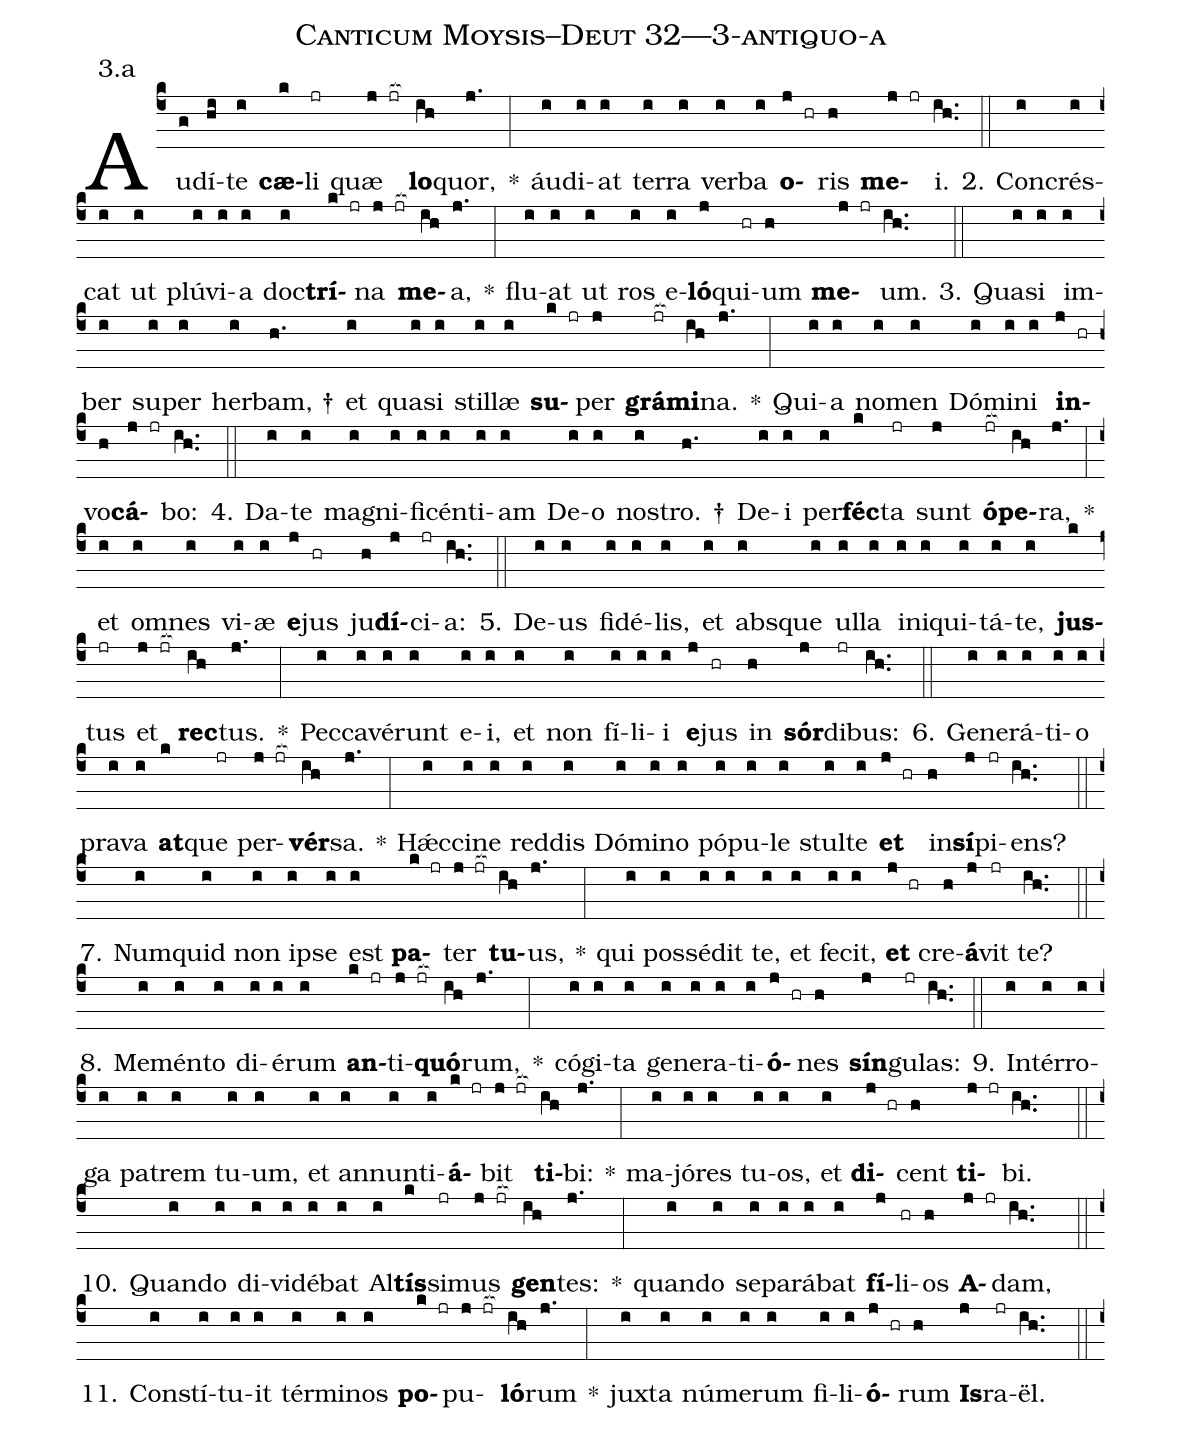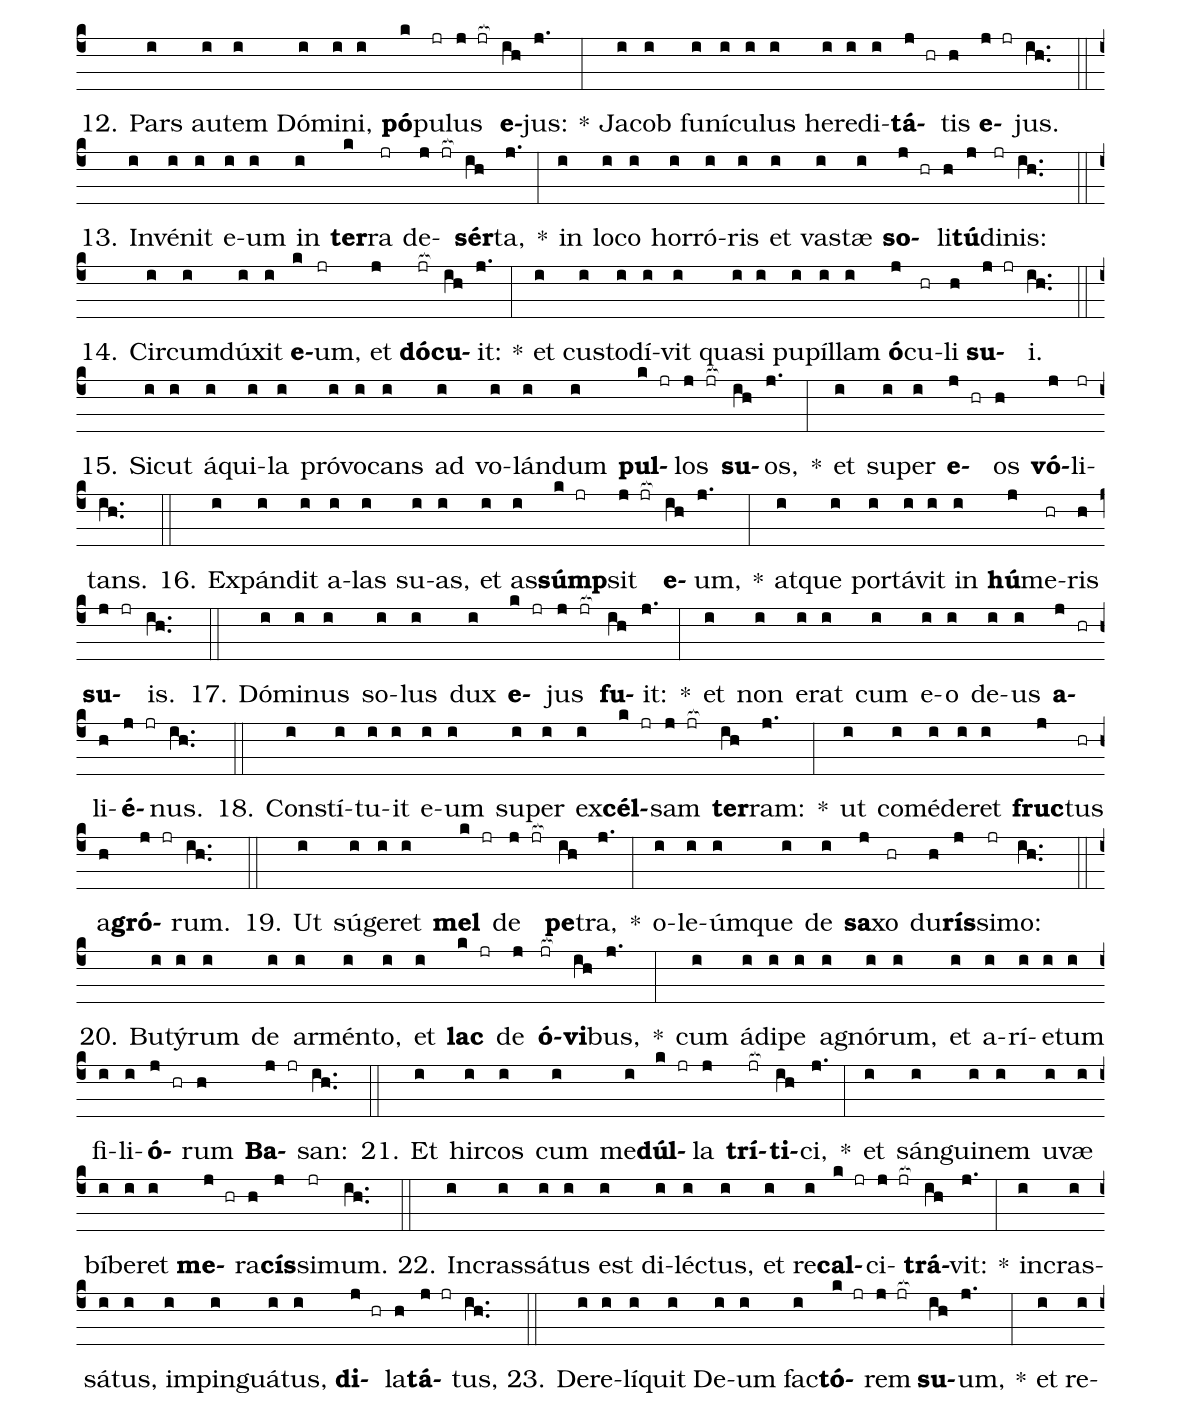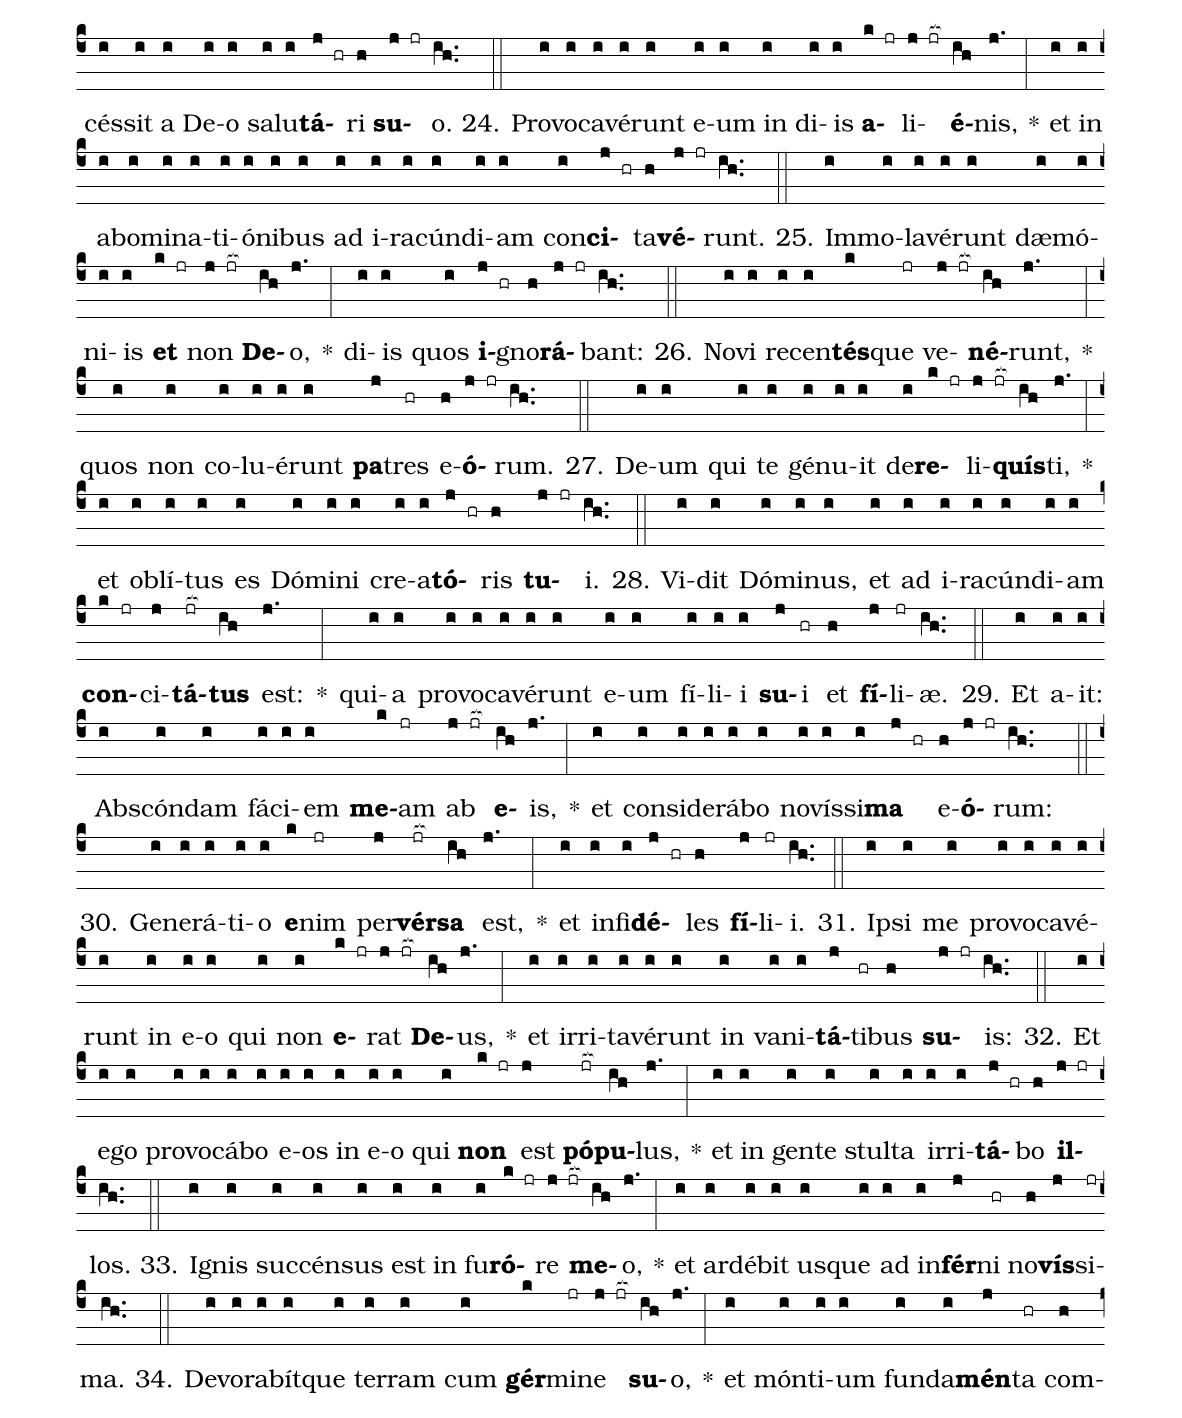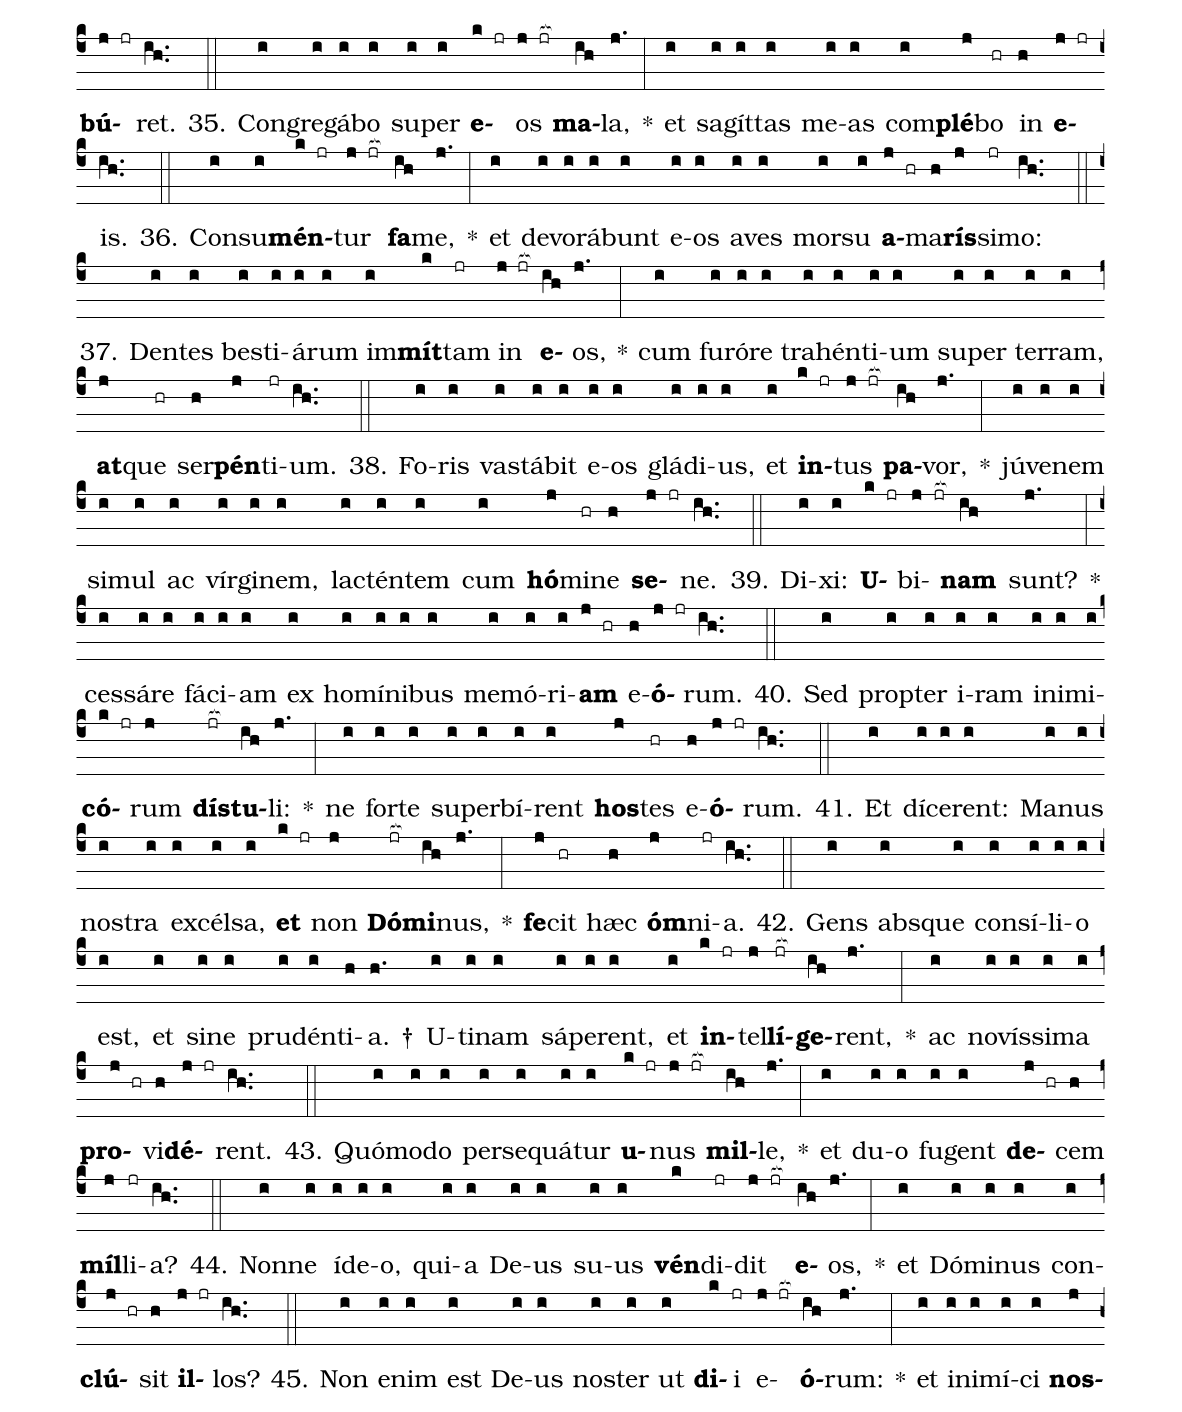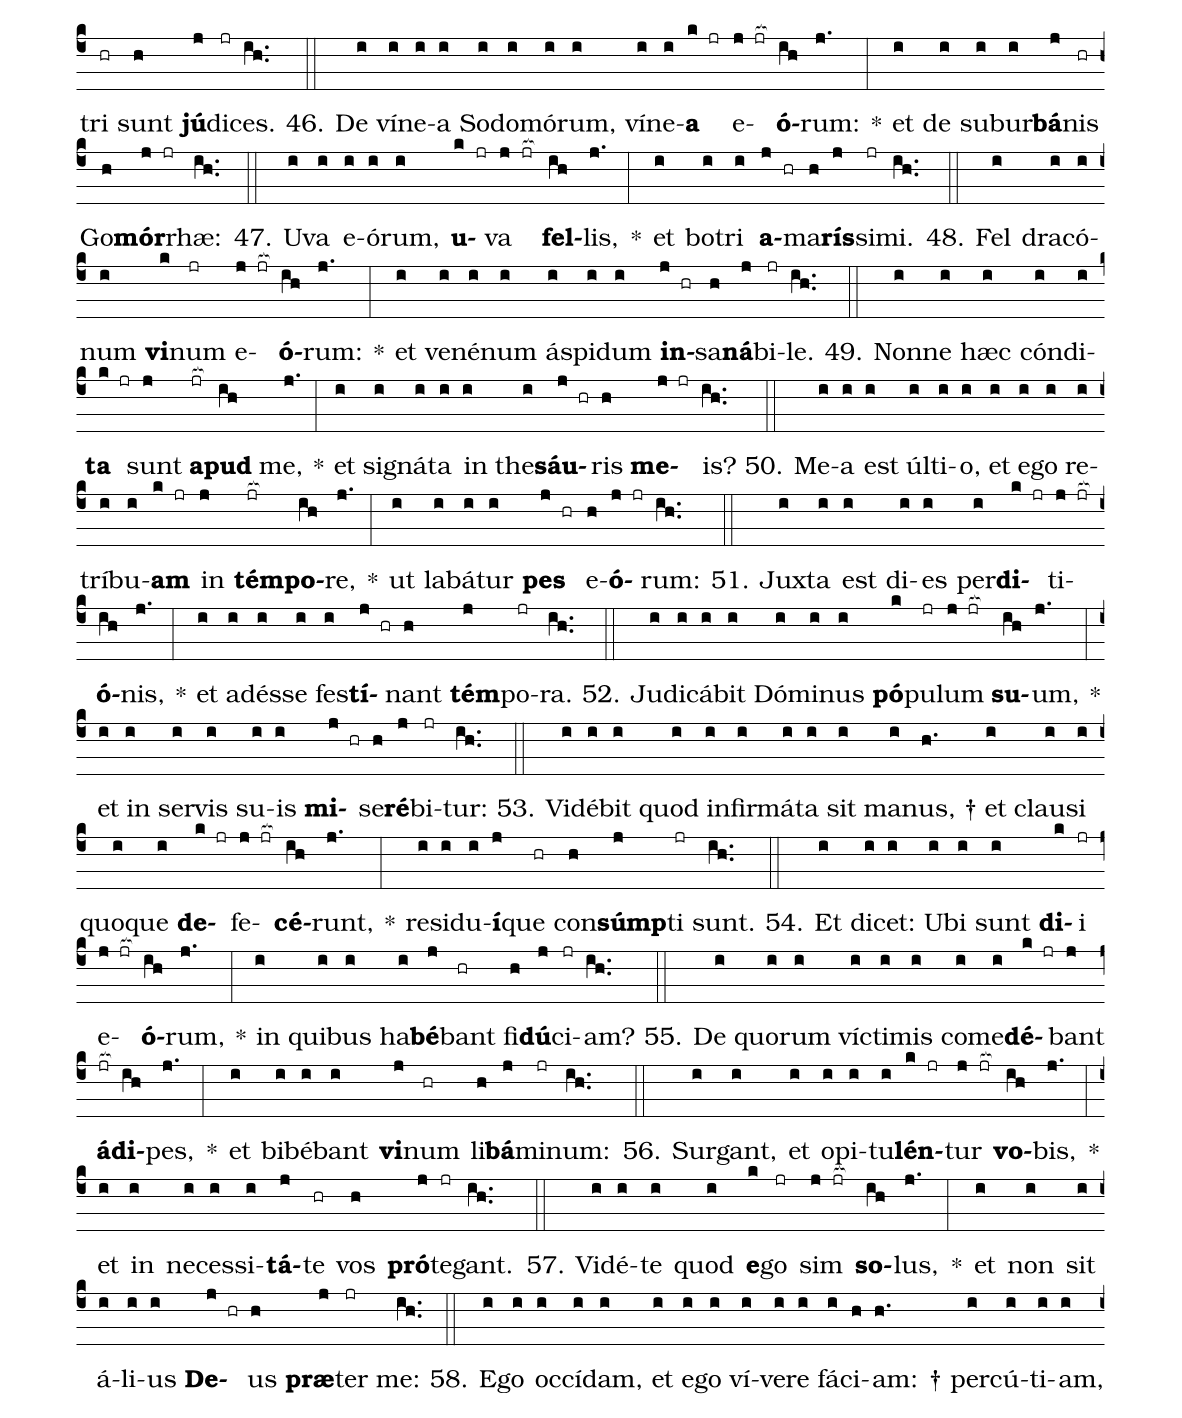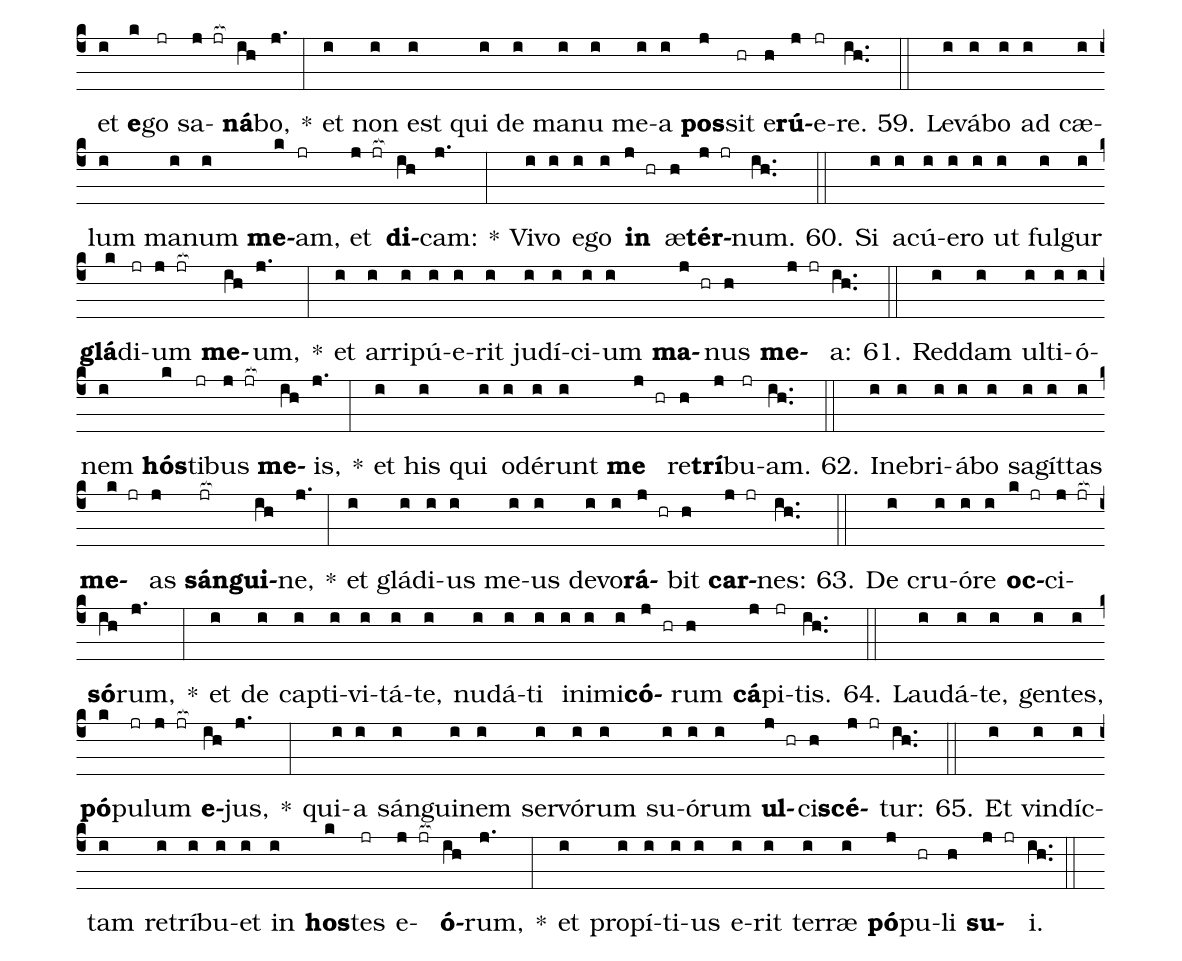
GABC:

name: Canticum Moysis--Deut 32---3-antiquo-a;
annotation: 3.a;
%%
(c4)Au(g)dí(hi)te(i) <b>cæ</b>(k)li(jr) quæ(j jr[ocb:1{]) <b>lo</b>(ih[ocb:0}])quor,(j.) *(:) áu(i)di(i)at(i) ter(i)ra(i) ver(i)ba(i) <b>o</b>(j hr)ris(h) <b>me</b>(j jr)i.(ih..) (::)
2. Con(i)crés(i)cat(i) ut(i) plú(i)vi(i)a(i) doc(i)<b>trí</b>(k jr)na(j jr[ocb:1{]) <b>me</b>(ih[ocb:0}])a,(j.) *(:) flu(i)at(i) ut(i) ros(i) e(i)<b>ló</b>(j)qui(hr)um(h) <b>me</b>(j jr)um.(ih..) (::)
3. Qua(i)si(i) im(i)ber(i) su(i)per(i) her(i)bam, †(h.) et(i) qua(i)si(i) stil(i)læ(i) <b>su</b>(k jr)per(j) <b>grá</b>(jr[ocb:1{])<b>mi</b>(ih[ocb:0}])na.(j.) *(:) Qui(i)a(i) no(i)men(i) Dó(i)mi(i)ni(i) <b>in</b>(j hr)vo(h)<b>cá</b>(j jr)bo:(ih..) (::)
4. Da(i)te(i) ma(i)gni(i)fi(i)cén(i)ti(i)am(i) De(i)o(i) nos(i)tro. †(h.) De(i)i(i) per(i)<b>féc</b>(k)ta(jr) sunt(j) <b>ó</b>(jr[ocb:1{])<b>pe</b>(ih[ocb:0}])ra,(j.) *(:) et(i) om(i)nes(i) vi(i)æ(i) <b>e</b>(j)jus(hr) ju(h)<b>dí</b>(j)ci(jr)a:(ih..) (::)
5. De(i)us(i) fi(i)dé(i)lis,(i) et(i) abs(i)que(i) ul(i)la(i) in(i)i(i)qui(i)tá(i)te,(i) <b>jus</b>(k)tus(jr) et(j jr[ocb:1{]) <b>rec</b>(ih[ocb:0}])tus.(j.) *(:) Pec(i)ca(i)vé(i)runt(i) e(i)i,(i) et(i) non(i) fí(i)li(i)i(i) <b>e</b>(j)jus(hr) in(h) <b>sór</b>(j)di(jr)bus:(ih..) (::)
6. Ge(i)ne(i)rá(i)ti(i)o(i) pra(i)va(i) <b>at</b>(k)que(jr) per(j jr[ocb:1{])<b>vér</b>(ih[ocb:0}])sa.(j.) *(:) Hǽc(i)ci(i)ne(i) red(i)dis(i) Dó(i)mi(i)no(i) pó(i)pu(i)le(i) stul(i)te(i) <b>et</b>(j hr) in(h)<b>sí</b>(j)pi(jr)ens?(ih..) (::)
7. Num(i)quid(i) non(i) ip(i)se(i) est(i) <b>pa</b>(k jr)ter(j jr[ocb:1{]) <b>tu</b>(ih[ocb:0}])us,(j.) *(:) qui(i) pos(i)sé(i)dit(i) te,(i) et(i) fe(i)cit,(i) <b>et</b>(j hr) cre(h)<b>á</b>(j)vit(jr) te?(ih..) (::)
8. Me(i)mén(i)to(i) di(i)é(i)rum(i) <b>an</b>(k jr)ti(j jr[ocb:1{])<b>quó</b>(ih[ocb:0}])rum,(j.) *(:) có(i)gi(i)ta(i) ge(i)ne(i)ra(i)ti(i)<b>ó</b>(j hr)nes(h) <b>sín</b>(j)gu(jr)las:(ih..) (::)
9. In(i)tér(i)ro(i)ga(i) pa(i)trem(i) tu(i)um,(i) et(i) an(i)nun(i)ti(i)<b>á</b>(k jr)bit(j jr[ocb:1{]) <b>ti</b>(ih[ocb:0}])bi:(j.) *(:) ma(i)jó(i)res(i) tu(i)os,(i) et(i) <b>di</b>(j hr)cent(h) <b>ti</b>(j jr)bi.(ih..) (::)
10. Quan(i)do(i) di(i)vi(i)dé(i)bat(i) Al(i)<b>tís</b>(k)si(jr)mus(j jr[ocb:1{]) <b>gen</b>(ih[ocb:0}])tes:(j.) *(:) quan(i)do(i) se(i)pa(i)rá(i)bat(i) <b>fí</b>(j)li(hr)os(h) <b>A</b>(j jr)dam,(ih..) (::)
11. Con(i)stí(i)tu(i)it(i) tér(i)mi(i)nos(i) <b>po</b>(k jr)pu(j jr[ocb:1{])<b>ló</b>(ih[ocb:0}])rum(j.) *(:) jux(i)ta(i) nú(i)me(i)rum(i) fi(i)li(i)<b>ó</b>(j hr)rum(h) <b>Is</b>(j)ra(jr)ël.(ih..) (::)
12. Pars(i) au(i)tem(i) Dó(i)mi(i)ni,(i) <b>pó</b>(k)pu(jr)lus(j jr[ocb:1{]) <b>e</b>(ih[ocb:0}])jus:(j.) *(:) Ja(i)cob(i) fu(i)ní(i)cu(i)lus(i) he(i)re(i)di(i)<b>tá</b>(j hr)tis(h) <b>e</b>(j jr)jus.(ih..) (::)
13. In(i)vé(i)nit(i) e(i)um(i) in(i) <b>ter</b>(k)ra(jr) de(j jr[ocb:1{])<b>sér</b>(ih[ocb:0}])ta,(j.) *(:) in(i) lo(i)co(i) hor(i)ró(i)ris(i) et(i) vas(i)tæ(i) <b>so</b>(j hr)li(h)<b>tú</b>(j)di(jr)nis:(ih..) (::)
14. Cir(i)cum(i)dú(i)xit(i) <b>e</b>(k)um,(jr) et(j) <b>dó</b>(jr[ocb:1{])<b>cu</b>(ih[ocb:0}])it:(j.) *(:) et(i) cus(i)to(i)dí(i)vit(i) qua(i)si(i) pu(i)píl(i)lam(i) <b>ó</b>(j)cu(hr)li(h) <b>su</b>(j jr)i.(ih..) (::)
15. Sic(i)ut(i) á(i)qui(i)la(i) pró(i)vo(i)cans(i) ad(i) vo(i)lán(i)dum(i) <b>pul</b>(k jr)los(j jr[ocb:1{]) <b>su</b>(ih[ocb:0}])os,(j.) *(:) et(i) su(i)per(i) <b>e</b>(j hr)os(h) <b>vó</b>(j)li(jr)tans.(ih..) (::)
16. Ex(i)pán(i)dit(i) a(i)las(i) su(i)as,(i) et(i) as(i)<b>súmp</b>(k jr)sit(j jr[ocb:1{]) <b>e</b>(ih[ocb:0}])um,(j.) *(:) at(i)que(i) por(i)tá(i)vit(i) in(i) <b>hú</b>(j)me(hr)ris(h) <b>su</b>(j jr)is.(ih..) (::)
17. Dó(i)mi(i)nus(i) so(i)lus(i) dux(i) <b>e</b>(k jr)jus(j jr[ocb:1{]) <b>fu</b>(ih[ocb:0}])it:(j.) *(:) et(i) non(i) e(i)rat(i) cum(i) e(i)o(i) de(i)us(i) <b>a</b>(j hr)li(h)<b>é</b>(j jr)nus.(ih..) (::)
18. Con(i)stí(i)tu(i)it(i) e(i)um(i) su(i)per(i) ex(i)<b>cél</b>(k jr)sam(j jr[ocb:1{]) <b>ter</b>(ih[ocb:0}])ram:(j.) *(:) ut(i) com(i)é(i)de(i)ret(i) <b>fruc</b>(j)tus(hr) a(h)<b>gró</b>(j jr)rum.(ih..) (::)
19. Ut(i) sú(i)ge(i)ret(i) <b>mel</b>(k jr) de(j jr[ocb:1{]) <b>pe</b>(ih[ocb:0}])tra,(j.) *(:) o(i)le(i)úm(i)que(i) de(i) <b>sa</b>(j)xo(hr) du(h)<b>rís</b>(j)si(jr)mo:(ih..) (::)
20. Bu(i)tý(i)rum(i) de(i) ar(i)mén(i)to,(i) et(i) <b>lac</b>(k jr) de(j) <b>ó</b>(jr[ocb:1{])<b>vi</b>(ih[ocb:0}])bus,(j.) *(:) cum(i) á(i)di(i)pe(i) a(i)gnó(i)rum,(i) et(i) a(i)rí(i)e(i)tum(i) fi(i)li(i)<b>ó</b>(j hr)rum(h) <b>Ba</b>(j jr)san:(ih..) (::)
21. Et(i) hir(i)cos(i) cum(i) me(i)<b>dúl</b>(k jr)la(j) <b>trí</b>(jr[ocb:1{])<b>ti</b>(ih[ocb:0}])ci,(j.) *(:) et(i) sán(i)gui(i)nem(i) u(i)væ(i) bí(i)be(i)ret(i) <b>me</b>(j hr)ra(h)<b>cís</b>(j)si(jr)mum.(ih..) (::)
22. In(i)cras(i)sá(i)tus(i) est(i) di(i)léc(i)tus,(i) et(i) re(i)<b>cal</b>(k jr)ci(j jr[ocb:1{])<b>trá</b>(ih[ocb:0}])vit:(j.) *(:) in(i)cras(i)sá(i)tus,(i) im(i)pin(i)guá(i)tus,(i) <b>di</b>(j hr)la(h)<b>tá</b>(j jr)tus,(ih..) (::)
23. De(i)re(i)lí(i)quit(i) De(i)um(i) fac(i)<b>tó</b>(k jr)rem(j jr[ocb:1{]) <b>su</b>(ih[ocb:0}])um,(j.) *(:) et(i) re(i)cés(i)sit(i) a(i) De(i)o(i) sa(i)lu(i)<b>tá</b>(j hr)ri(h) <b>su</b>(j jr)o.(ih..) (::)
24. Pro(i)vo(i)ca(i)vé(i)runt(i) e(i)um(i) in(i) di(i)is(i) <b>a</b>(k jr)li(j jr[ocb:1{])<b>é</b>(ih[ocb:0}])nis,(j.) *(:) et(i) in(i) ab(i)o(i)mi(i)na(i)ti(i)ó(i)ni(i)bus(i) ad(i) i(i)ra(i)cún(i)di(i)am(i) con(i)<b>ci</b>(j hr)ta(h)<b>vé</b>(j jr)runt.(ih..) (::)
25. Im(i)mo(i)la(i)vé(i)runt(i) dæ(i)mó(i)ni(i)is(i) <b>et</b>(k jr) non(j jr[ocb:1{]) <b>De</b>(ih[ocb:0}])o,(j.) *(:) di(i)is(i) quos(i) <b>i</b>(j hr)gno(h)<b>rá</b>(j jr)bant:(ih..) (::)
26. No(i)vi(i) re(i)cen(i)<b>tés</b>(k)que(jr) ve(j jr[ocb:1{])<b>né</b>(ih[ocb:0}])runt,(j.) *(:) quos(i) non(i) co(i)lu(i)é(i)runt(i) <b>pa</b>(j)tres(hr) e(h)<b>ó</b>(j jr)rum.(ih..) (::)
27. De(i)um(i) qui(i) te(i) gé(i)nu(i)it(i) de(i)<b>re</b>(k jr)li(j jr[ocb:1{])<b>quís</b>(ih[ocb:0}])ti,(j.) *(:) et(i) ob(i)lí(i)tus(i) es(i) Dó(i)mi(i)ni(i) cre(i)a(i)<b>tó</b>(j hr)ris(h) <b>tu</b>(j jr)i.(ih..) (::)
28. Vi(i)dit(i) Dó(i)mi(i)nus,(i) et(i) ad(i) i(i)ra(i)cún(i)di(i)am(i) <b>con</b>(k jr)ci(j)<b>tá</b>(jr[ocb:1{])<b>tus</b>(ih[ocb:0}]) est:(j.) *(:) qui(i)a(i) pro(i)vo(i)ca(i)vé(i)runt(i) e(i)um(i) fí(i)li(i)i(i) <b>su</b>(j)i(hr) et(h) <b>fí</b>(j)li(jr)æ.(ih..) (::)
29. Et(i) a(i)it:(i) Abs(i)cón(i)dam(i) fá(i)ci(i)em(i) <b>me</b>(k)am(jr) ab(j jr[ocb:1{]) <b>e</b>(ih[ocb:0}])is,(j.) *(:) et(i) con(i)si(i)de(i)rá(i)bo(i) no(i)vís(i)si(i)<b>ma</b>(j hr) e(h)<b>ó</b>(j jr)rum:(ih..) (::)
30. Ge(i)ne(i)rá(i)ti(i)o(i) <b>e</b>(k)nim(jr) per(j)<b>vér</b>(jr[ocb:1{])<b>sa</b>(ih[ocb:0}]) est,(j.) *(:) et(i) in(i)fi(i)<b>dé</b>(j hr)les(h) <b>fí</b>(j)li(jr)i.(ih..) (::)
31. Ip(i)si(i) me(i) pro(i)vo(i)ca(i)vé(i)runt(i) in(i) e(i)o(i) qui(i) non(i) <b>e</b>(k jr)rat(j jr[ocb:1{]) <b>De</b>(ih[ocb:0}])us,(j.) *(:) et(i) ir(i)ri(i)ta(i)vé(i)runt(i) in(i) va(i)ni(i)<b>tá</b>(j)ti(hr)bus(h) <b>su</b>(j jr)is:(ih..) (::)
32. Et(i) e(i)go(i) pro(i)vo(i)cá(i)bo(i) e(i)os(i) in(i) e(i)o(i) qui(i) <b>non</b>(k jr) est(j) <b>pó</b>(jr[ocb:1{])<b>pu</b>(ih[ocb:0}])lus,(j.) *(:) et(i) in(i) gen(i)te(i) stul(i)ta(i) ir(i)ri(i)<b>tá</b>(j hr)bo(h) <b>il</b>(j jr)los.(ih..) (::)
33. I(i)gnis(i) suc(i)cén(i)sus(i) est(i) in(i) fu(i)<b>ró</b>(k jr)re(j jr[ocb:1{]) <b>me</b>(ih[ocb:0}])o,(j.) *(:) et(i) ar(i)dé(i)bit(i) us(i)que(i) ad(i) in(i)<b>fér</b>(j)ni(hr) no(h)<b>vís</b>(j)si(jr)ma.(ih..) (::)
34. De(i)vo(i)ra(i)bít(i)que(i) ter(i)ram(i) cum(i) <b>gér</b>(k)mi(jr)ne(j jr[ocb:1{]) <b>su</b>(ih[ocb:0}])o,(j.) *(:) et(i) món(i)ti(i)um(i) fun(i)da(i)<b>mén</b>(j)ta(hr) com(h)<b>bú</b>(j jr)ret.(ih..) (::)
35. Con(i)gre(i)gá(i)bo(i) su(i)per(i) <b>e</b>(k jr)os(j jr[ocb:1{]) <b>ma</b>(ih[ocb:0}])la,(j.) *(:) et(i) sa(i)gít(i)tas(i) me(i)as(i) com(i)<b>plé</b>(j)bo(hr) in(h) <b>e</b>(j jr)is.(ih..) (::)
36. Con(i)su(i)<b>mén</b>(k jr)tur(j jr[ocb:1{]) <b>fa</b>(ih[ocb:0}])me,(j.) *(:) et(i) de(i)vo(i)rá(i)bunt(i) e(i)os(i) a(i)ves(i) mor(i)su(i) <b>a</b>(j hr)ma(h)<b>rís</b>(j)si(jr)mo:(ih..) (::)
37. Den(i)tes(i) bes(i)ti(i)á(i)rum(i) im(i)<b>mít</b>(k)tam(jr) in(j jr[ocb:1{]) <b>e</b>(ih[ocb:0}])os,(j.) *(:) cum(i) fu(i)ró(i)re(i) tra(i)hén(i)ti(i)um(i) su(i)per(i) ter(i)ram,(i) <b>at</b>(j)que(hr) ser(h)<b>pén</b>(j)ti(jr)um.(ih..) (::)
38. Fo(i)ris(i) vas(i)tá(i)bit(i) e(i)os(i) glá(i)di(i)us,(i) et(i) <b>in</b>(k jr)tus(j jr[ocb:1{]) <b>pa</b>(ih[ocb:0}])vor,(j.) *(:) jú(i)ve(i)nem(i) si(i)mul(i) ac(i) vír(i)gi(i)nem,(i) lac(i)tén(i)tem(i) cum(i) <b>hó</b>(j)mi(hr)ne(h) <b>se</b>(j jr)ne.(ih..) (::)
39. Di(i)xi:(i) <b>U</b>(k jr)bi(j jr[ocb:1{])<b>nam</b>(ih[ocb:0}]) sunt?(j.) *(:) ces(i)sá(i)re(i) fá(i)ci(i)am(i) ex(i) ho(i)mí(i)ni(i)bus(i) me(i)mó(i)ri(i)<b>am</b>(j hr) e(h)<b>ó</b>(j jr)rum.(ih..) (::)
40. Sed(i) prop(i)ter(i) i(i)ram(i) in(i)i(i)mi(i)<b>có</b>(k jr)rum(j) <b>dís</b>(jr[ocb:1{])<b>tu</b>(ih[ocb:0}])li:(j.) *(:) ne(i) for(i)te(i) su(i)per(i)bí(i)rent(i) <b>hos</b>(j)tes(hr) e(h)<b>ó</b>(j jr)rum.(ih..) (::)
41. Et(i) dí(i)ce(i)rent:(i) Ma(i)nus(i) nos(i)tra(i) ex(i)cél(i)sa,(i) <b>et</b>(k jr) non(j) <b>Dó</b>(jr[ocb:1{])<b>mi</b>(ih[ocb:0}])nus,(j.) *(:) <b>fe</b>(j)cit(hr) hæc(h) <b>óm</b>(j)ni(jr)a.(ih..) (::)
42. Gens(i) abs(i)que(i) con(i)sí(i)li(i)o(i) est,(i) et(i) si(i)ne(i) pru(i)dén(i)ti(h)a. †(h.) U(i)ti(i)nam(i) sá(i)pe(i)rent,(i) et(i) <b>in</b>(k jr)tel(j)<b>lí</b>(jr[ocb:1{])<b>ge</b>(ih[ocb:0}])rent,(j.) *(:) ac(i) no(i)vís(i)si(i)ma(i) <b>pro</b>(j hr)vi(h)<b>dé</b>(j jr)rent.(ih..) (::)
43. Quó(i)mo(i)do(i) per(i)se(i)quá(i)tur(i) <b>u</b>(k jr)nus(j jr[ocb:1{]) <b>mil</b>(ih[ocb:0}])le,(j.) *(:) et(i) du(i)o(i) fu(i)gent(i) <b>de</b>(j hr)cem(h) <b>míl</b>(j)li(jr)a?(ih..) (::)
44. Non(i)ne(i) íd(i)e(i)o,(i) qui(i)a(i) De(i)us(i) su(i)us(i) <b>vén</b>(k)di(jr)dit(j jr[ocb:1{]) <b>e</b>(ih[ocb:0}])os,(j.) *(:) et(i) Dó(i)mi(i)nus(i) con(i)<b>clú</b>(j hr)sit(h) <b>il</b>(j jr)los?(ih..) (::)
45. Non(i) e(i)nim(i) est(i) De(i)us(i) nos(i)ter(i) ut(i) <b>di</b>(k)i(jr) e(j jr[ocb:1{])<b>ó</b>(ih[ocb:0}])rum:(j.) *(:) et(i) in(i)i(i)mí(i)ci(i) <b>nos</b>(j)tri(hr) sunt(h) <b>jú</b>(j)di(jr)ces.(ih..) (::)
46. De(i) ví(i)ne(i)a(i) So(i)do(i)mó(i)rum,(i) ví(i)ne(i)<b>a</b>(k jr) e(j jr[ocb:1{])<b>ó</b>(ih[ocb:0}])rum:(j.) *(:) et(i) de(i) sub(i)ur(i)<b>bá</b>(j)nis(hr) Go(h)<b>mór</b>(j jr)rhæ:(ih..) (::)
47. U(i)va(i) e(i)ó(i)rum,(i) <b>u</b>(k jr)va(j jr[ocb:1{]) <b>fel</b>(ih[ocb:0}])lis,(j.) *(:) et(i) bo(i)tri(i) <b>a</b>(j hr)ma(h)<b>rís</b>(j)si(jr)mi.(ih..) (::)
48. Fel(i) dra(i)có(i)num(i) <b>vi</b>(k)num(jr) e(j jr[ocb:1{])<b>ó</b>(ih[ocb:0}])rum:(j.) *(:) et(i) ve(i)né(i)num(i) ás(i)pi(i)dum(i) <b>in</b>(j hr)sa(h)<b>ná</b>(j)bi(jr)le.(ih..) (::)
49. Non(i)ne(i) hæc(i) cón(i)di(i)<b>ta</b>(k jr) sunt(j) <b>a</b>(jr[ocb:1{])<b>pud</b>(ih[ocb:0}]) me,(j.) *(:) et(i) si(i)gná(i)ta(i) in(i) the(i)<b>sáu</b>(j hr)ris(h) <b>me</b>(j jr)is?(ih..) (::)
50. Me(i)a(i) est(i) úl(i)ti(i)o,(i) et(i) e(i)go(i) re(i)trí(i)bu(i)<b>am</b>(k jr) in(j) <b>tém</b>(jr[ocb:1{])<b>po</b>(ih[ocb:0}])re,(j.) *(:) ut(i) la(i)bá(i)tur(i) <b>pes</b>(j hr) e(h)<b>ó</b>(j jr)rum:(ih..) (::)
51. Jux(i)ta(i) est(i) di(i)es(i) per(i)<b>di</b>(k jr)ti(j jr[ocb:1{])<b>ó</b>(ih[ocb:0}])nis,(j.) *(:) et(i) ad(i)és(i)se(i) fes(i)<b>tí</b>(j hr)nant(h) <b>tém</b>(j)po(jr)ra.(ih..) (::)
52. Ju(i)di(i)cá(i)bit(i) Dó(i)mi(i)nus(i) <b>pó</b>(k)pu(jr)lum(j jr[ocb:1{]) <b>su</b>(ih[ocb:0}])um,(j.) *(:) et(i) in(i) ser(i)vis(i) su(i)is(i) <b>mi</b>(j hr)se(h)<b>ré</b>(j)bi(jr)tur:(ih..) (::)
53. Vi(i)dé(i)bit(i) quod(i) in(i)fir(i)má(i)ta(i) sit(i) ma(i)nus, †(h.) et(i) clau(i)si(i) quo(i)que(i) <b>de</b>(k jr)fe(j jr[ocb:1{])<b>cé</b>(ih[ocb:0}])runt,(j.) *(:) re(i)si(i)du(i)<b>í</b>(j)que(hr) con(h)<b>súmp</b>(j)ti(jr) sunt.(ih..) (::)
54. Et(i) di(i)cet:(i) U(i)bi(i) sunt(i) <b>di</b>(k)i(jr) e(j jr[ocb:1{])<b>ó</b>(ih[ocb:0}])rum,(j.) *(:) in(i) qui(i)bus(i) ha(i)<b>bé</b>(j)bant(hr) fi(h)<b>dú</b>(j)ci(jr)am?(ih..) (::)
55. De(i) quo(i)rum(i) víc(i)ti(i)mis(i) com(i)e(i)<b>dé</b>(k jr)bant(j) <b>á</b>(jr[ocb:1{])<b>di</b>(ih[ocb:0}])pes,(j.) *(:) et(i) bi(i)bé(i)bant(i) <b>vi</b>(j)num(hr) li(h)<b>bá</b>(j)mi(jr)num:(ih..) (::)
56. Sur(i)gant,(i) et(i) o(i)pi(i)tu(i)<b>lén</b>(k jr)tur(j jr[ocb:1{]) <b>vo</b>(ih[ocb:0}])bis,(j.) *(:) et(i) in(i) ne(i)ces(i)si(i)<b>tá</b>(j)te(hr) vos(h) <b>pró</b>(j)te(jr)gant.(ih..) (::)
57. Vi(i)dé(i)te(i) quod(i) <b>e</b>(k)go(jr) sim(j jr[ocb:1{]) <b>so</b>(ih[ocb:0}])lus,(j.) *(:) et(i) non(i) sit(i) á(i)li(i)us(i) <b>De</b>(j hr)us(h) <b>præ</b>(j)ter(jr) me:(ih..) (::)
58. E(i)go(i) oc(i)cí(i)dam,(i) et(i) e(i)go(i) ví(i)ve(i)re(i) fá(i)ci(h)am: †(h.) per(i)cú(i)ti(i)am,(i) et(i) <b>e</b>(k)go(jr) sa(j jr[ocb:1{])<b>ná</b>(ih[ocb:0}])bo,(j.) *(:) et(i) non(i) est(i) qui(i) de(i) ma(i)nu(i) me(i)a(i) <b>pos</b>(j)sit(hr) e(h)<b>rú</b>(j)e(jr)re.(ih..) (::)
59. Le(i)vá(i)bo(i) ad(i) cæ(i)lum(i) ma(i)num(i) <b>me</b>(k)am,(jr) et(j jr[ocb:1{]) <b>di</b>(ih[ocb:0}])cam:(j.) *(:) Vi(i)vo(i) e(i)go(i) <b>in</b>(j hr) æ(h)<b>tér</b>(j jr)num.(ih..) (::)
60. Si(i) a(i)cú(i)e(i)ro(i) ut(i) ful(i)gur(i) <b>glá</b>(k)di(jr)um(j jr[ocb:1{]) <b>me</b>(ih[ocb:0}])um,(j.) *(:) et(i) ar(i)ri(i)pú(i)e(i)rit(i) ju(i)dí(i)ci(i)um(i) <b>ma</b>(j hr)nus(h) <b>me</b>(j jr)a:(ih..) (::)
61. Red(i)dam(i) ul(i)ti(i)ó(i)nem(i) <b>hós</b>(k)ti(jr)bus(j jr[ocb:1{]) <b>me</b>(ih[ocb:0}])is,(j.) *(:) et(i) his(i) qui(i) o(i)dé(i)runt(i) <b>me</b>(j hr) re(h)<b>trí</b>(j)bu(jr)am.(ih..) (::)
62. In(i)e(i)bri(i)á(i)bo(i) sa(i)gít(i)tas(i) <b>me</b>(k jr)as(j) <b>sán</b>(jr[ocb:1{])<b>gui</b>(ih[ocb:0}])ne,(j.) *(:) et(i) glá(i)di(i)us(i) me(i)us(i) de(i)vo(i)<b>rá</b>(j hr)bit(h) <b>car</b>(j jr)nes:(ih..) (::)
63. De(i) cru(i)ó(i)re(i) <b>oc</b>(k jr)ci(j jr[ocb:1{])<b>só</b>(ih[ocb:0}])rum,(j.) *(:) et(i) de(i) cap(i)ti(i)vi(i)tá(i)te,(i) nu(i)dá(i)ti(i) in(i)i(i)mi(i)<b>có</b>(j hr)rum(h) <b>cá</b>(j)pi(jr)tis.(ih..) (::)
64. Lau(i)dá(i)te,(i) gen(i)tes,(i) <b>pó</b>(k)pu(jr)lum(j jr[ocb:1{]) <b>e</b>(ih[ocb:0}])jus,(j.) *(:) qui(i)a(i) sán(i)gui(i)nem(i) ser(i)vó(i)rum(i) su(i)ó(i)rum(i) <b>ul</b>(j hr)ci(h)<b>scé</b>(j jr)tur:(ih..) (::)
65. Et(i) vin(i)díc(i)tam(i) re(i)trí(i)bu(i)et(i) in(i) <b>hos</b>(k)tes(jr) e(j jr[ocb:1{])<b>ó</b>(ih[ocb:0}])rum,(j.) *(:) et(i) pro(i)pí(i)ti(i)us(i) e(i)rit(i) ter(i)ræ(i) <b>pó</b>(j)pu(hr)li(h) <b>su</b>(j jr)i.(ih..) (::)
